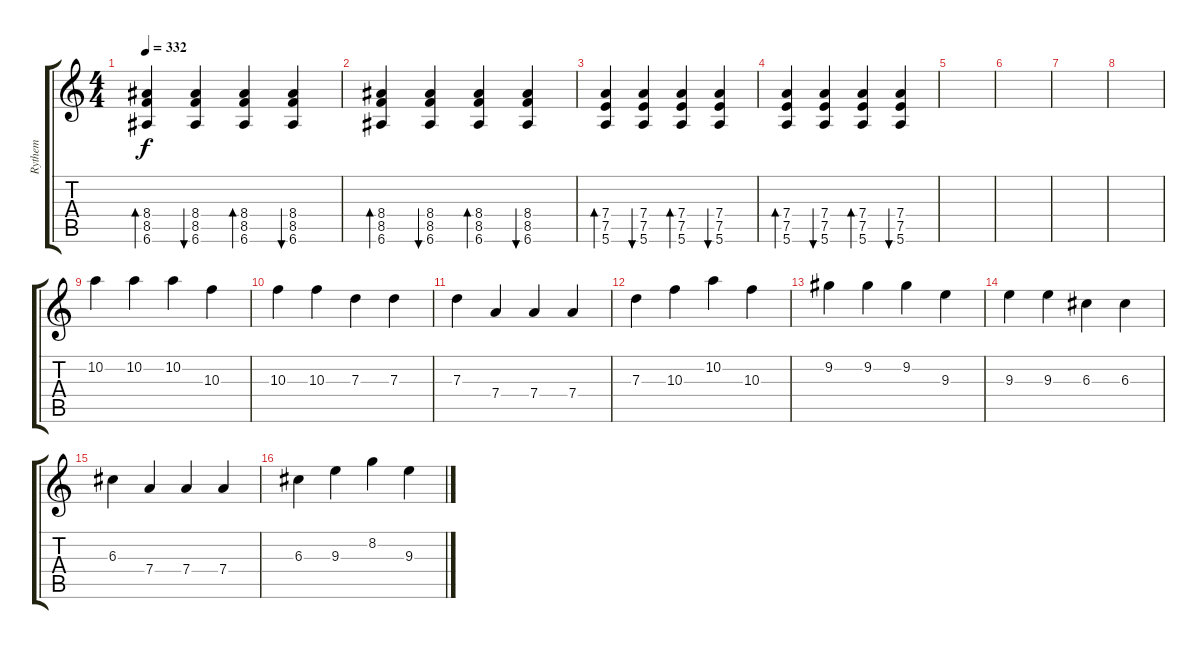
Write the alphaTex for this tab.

\track ("Rythem" "Rythem") {instrument overdrivenguitar}
\staff {score tabs}
\tuning (E4 B3 G3 D3 A2 E2) {hide}
\ts (4 4)
\tempo 332
\clef g2
\ks c
(8.4 8.5 6.6).4{bd 60 dy f} (8.4 8.5 6.6).4{bu 60} (8.4 8.5 6.6).4{bd 60} (8.4 8.5 6.6).4{bu 60} |
(8.4 8.5 6.6).4{bd 60} (8.4 8.5 6.6).4{bu 60} (8.4 8.5 6.6).4{bd 60} (8.4 8.5 6.6).4{bu 60} |
(7.4 7.5 5.6).4{bd 60} (7.4 7.5 5.6).4{bu 60} (7.4 7.5 5.6).4{bd 60} (7.4 7.5 5.6).4{bu 60} |
(7.4 7.5 5.6).4{bd 60} (7.4 7.5 5.6).4{bu 60} (7.4 7.5 5.6).4{bd 60} (7.4 7.5 5.6).4{bu 60} |
|
|
|
|
10.2.4 10.2.4 10.2.4 10.3.4 |
10.3.4 10.3.4 7.3.4 7.3.4 |
7.3.4 7.4.4 7.4.4 7.4.4 |
7.3.4 10.3.4 10.2.4 10.3.4 |
9.2.4 9.2.4 9.2.4 9.3.4 |
9.3.4 9.3.4 6.3.4 6.3.4 |
6.3.4 7.4.4 7.4.4 7.4.4 |
6.3.4 9.3.4 8.2.4 9.3.4
